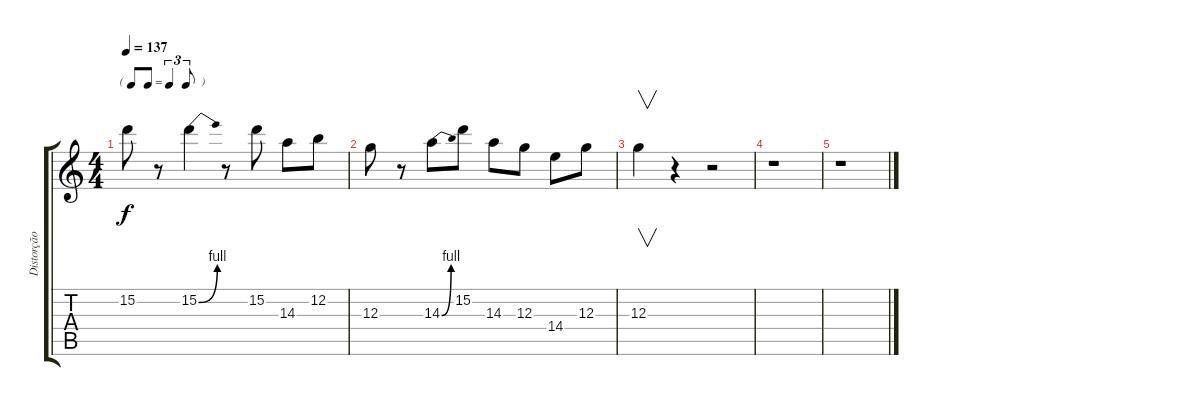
\track ("Distorção" "Distorção") {instrument distortionguitar}
\staff {score tabs}
\tuning (E4 B3 G3 D3 A2 E2) {hide}
\ts (4 4)
\tf triplet8th
\tempo 137
\clef g2
\ks c
15.2.8{dy f} r.8 15.2{be (bend 0 0 60 4)}.4 r.8 15.2.8 14.3.8 12.2.8 |
12.3.8 r.8 14.3{be (bend 0 0 60 4)}.8 15.2.8 14.3.8 12.3.8 14.4.8 12.3.8 |
12.3.4{v} r.4 r.2 |
r.1 |
r.1
